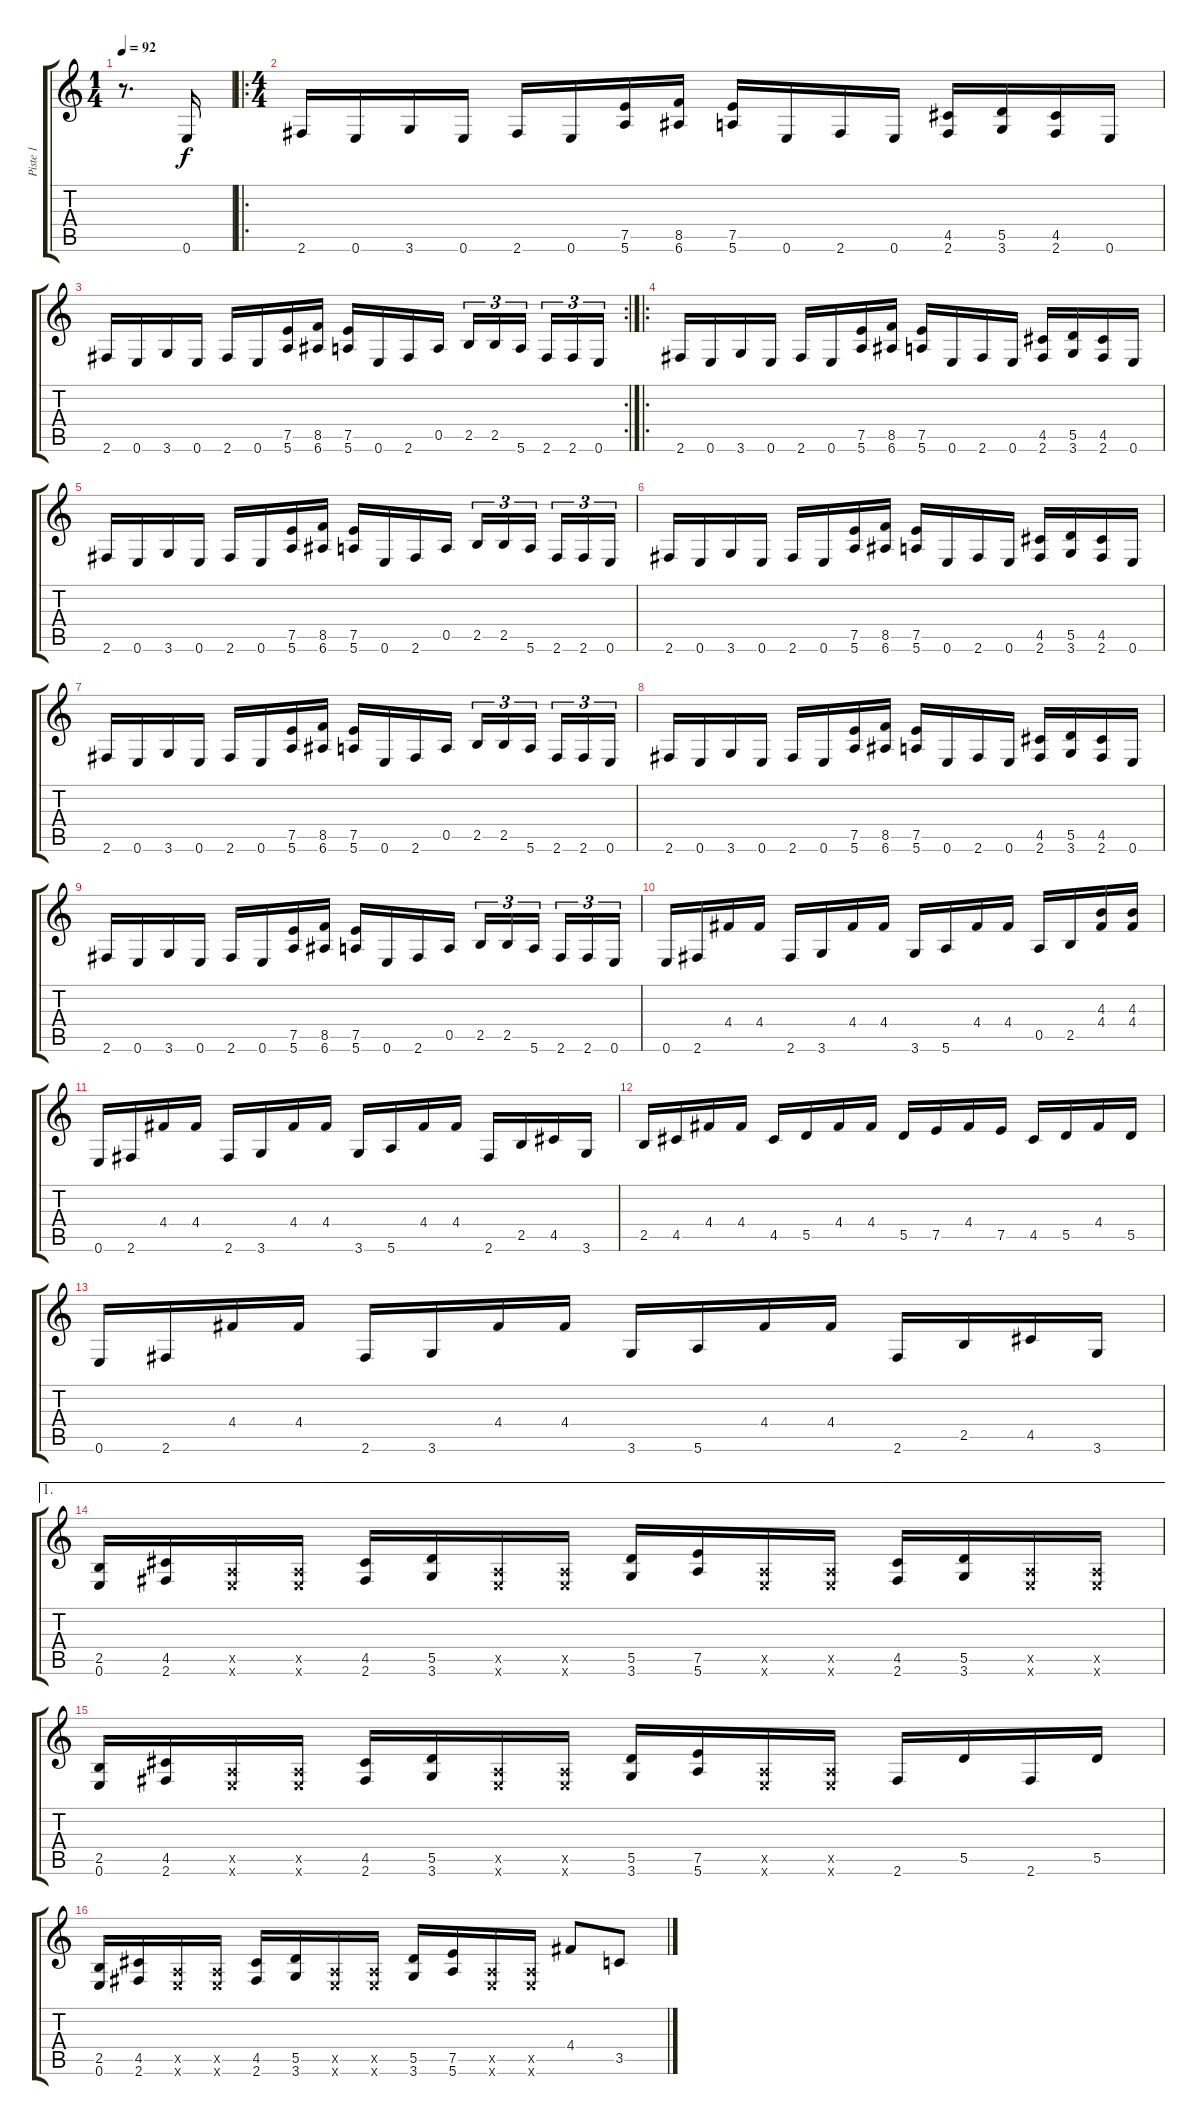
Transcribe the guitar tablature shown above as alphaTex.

\track ("Piste 1" "Piste 1") {instrument distortionguitar}
\staff {score tabs}
\tuning (E4 B3 G3 D3 A2 E2) {hide}
\ts (1 4)
\tempo 92
\clef g2
\ks c
r.8{d dy f instrument distortionguitar} 0.6.16 |
\ro
\ts (4 4)
2.6.16 0.6.16 3.6.16 0.6.16 2.6.16 0.6.16 (7.5 5.6).16 (8.5 6.6).16 (7.5 5.6).16 0.6.16 2.6.16 0.6.16 (4.5 2.6).16 (5.5 3.6).16 (4.5 2.6).16 0.6.16 |
\rc 2
2.6.16 0.6.16 3.6.16 0.6.16 2.6.16 0.6.16 (7.5 5.6).16 (8.5 6.6).16 (7.5 5.6).16 0.6.16 2.6.16 0.5.16 2.5.16{tu (3 2)} 2.5.16{tu (3 2)} 5.6.16{tu (3 2)} 2.6.16{tu (3 2)} 2.6.16{tu (3 2)} 0.6.16{tu (3 2)} |
\ro
2.6.16 0.6.16 3.6.16 0.6.16 2.6.16 0.6.16 (7.5 5.6).16 (8.5 6.6).16 (7.5 5.6).16 0.6.16 2.6.16 0.6.16 (4.5 2.6).16 (5.5 3.6).16 (4.5 2.6).16 0.6.16 |
2.6.16 0.6.16 3.6.16 0.6.16 2.6.16 0.6.16 (7.5 5.6).16 (8.5 6.6).16 (7.5 5.6).16 0.6.16 2.6.16 0.5.16 2.5.16{tu (3 2)} 2.5.16{tu (3 2)} 5.6.16{tu (3 2)} 2.6.16{tu (3 2)} 2.6.16{tu (3 2)} 0.6.16{tu (3 2)} |
2.6.16 0.6.16 3.6.16 0.6.16 2.6.16 0.6.16 (7.5 5.6).16 (8.5 6.6).16 (7.5 5.6).16 0.6.16 2.6.16 0.6.16 (4.5 2.6).16 (5.5 3.6).16 (4.5 2.6).16 0.6.16 |
2.6.16 0.6.16 3.6.16 0.6.16 2.6.16 0.6.16 (7.5 5.6).16 (8.5 6.6).16 (7.5 5.6).16 0.6.16 2.6.16 0.5.16 2.5.16{tu (3 2)} 2.5.16{tu (3 2)} 5.6.16{tu (3 2)} 2.6.16{tu (3 2)} 2.6.16{tu (3 2)} 0.6.16{tu (3 2)} |
2.6.16 0.6.16 3.6.16 0.6.16 2.6.16 0.6.16 (7.5 5.6).16 (8.5 6.6).16 (7.5 5.6).16 0.6.16 2.6.16 0.6.16 (4.5 2.6).16 (5.5 3.6).16 (4.5 2.6).16 0.6.16 |
2.6.16 0.6.16 3.6.16 0.6.16 2.6.16 0.6.16 (7.5 5.6).16 (8.5 6.6).16 (7.5 5.6).16 0.6.16 2.6.16 0.5.16 2.5.16{tu (3 2)} 2.5.16{tu (3 2)} 5.6.16{tu (3 2)} 2.6.16{tu (3 2)} 2.6.16{tu (3 2)} 0.6.16{tu (3 2)} |
0.6.16 2.6.16 4.4.16 4.4.16 2.6.16 3.6.16 4.4.16 4.4.16 3.6.16 5.6.16 4.4.16 4.4.16 0.5.16 2.5.16 (4.3 4.4).16 (4.3 4.4).16 |
0.6.16 2.6.16 4.4.16 4.4.16 2.6.16 3.6.16 4.4.16 4.4.16 3.6.16 5.6.16 4.4.16 4.4.16 2.6.16 2.5.16 4.5.16 3.6.16 |
2.5.16 4.5.16 4.4.16 4.4.16 4.5.16 5.5.16 4.4.16 4.4.16 5.5.16 7.5.16 4.4.16 7.5.16 4.5.16 5.5.16 4.4.16 5.5.16 |
0.6.16 2.6.16 4.4.16 4.4.16 2.6.16 3.6.16 4.4.16 4.4.16 3.6.16 5.6.16 4.4.16 4.4.16 2.6.16 2.5.16 4.5.16 3.6.16 |
\ae 1
(2.5 0.6).16 (4.5 2.6).16 (0.5{x} 0.6{x}).16 (0.5{x} 0.6{x}).16 (4.5 2.6).16 (5.5 3.6).16 (0.5{x} 0.6{x}).16 (0.5{x} 0.6{x}).16 (5.5 3.6).16 (7.5 5.6).16 (0.5{x} 0.6{x}).16 (0.5{x} 0.6{x}).16 (4.5 2.6).16 (5.5 3.6).16 (0.5{x} 0.6{x}).16 (0.5{x} 0.6{x}).16 |
(2.5 0.6).16 (4.5 2.6).16 (0.5{x} 0.6{x}).16 (0.5{x} 0.6{x}).16 (4.5 2.6).16 (5.5 3.6).16 (0.5{x} 0.6{x}).16 (0.5{x} 0.6{x}).16 (5.5 3.6).16 (7.5 5.6).16 (0.5{x} 0.6{x}).16 (0.5{x} 0.6{x}).16 2.6.16 5.5.16 2.6.16 5.5.16 |
(2.5 0.6).16 (4.5 2.6).16 (0.5{x} 0.6{x}).16 (0.5{x} 0.6{x}).16 (4.5 2.6).16 (5.5 3.6).16 (0.5{x} 0.6{x}).16 (0.5{x} 0.6{x}).16 (5.5 3.6).16 (7.5 5.6).16 (0.5{x} 0.6{x}).16 (0.5{x} 0.6{x}).16 4.4.8 3.5.8
